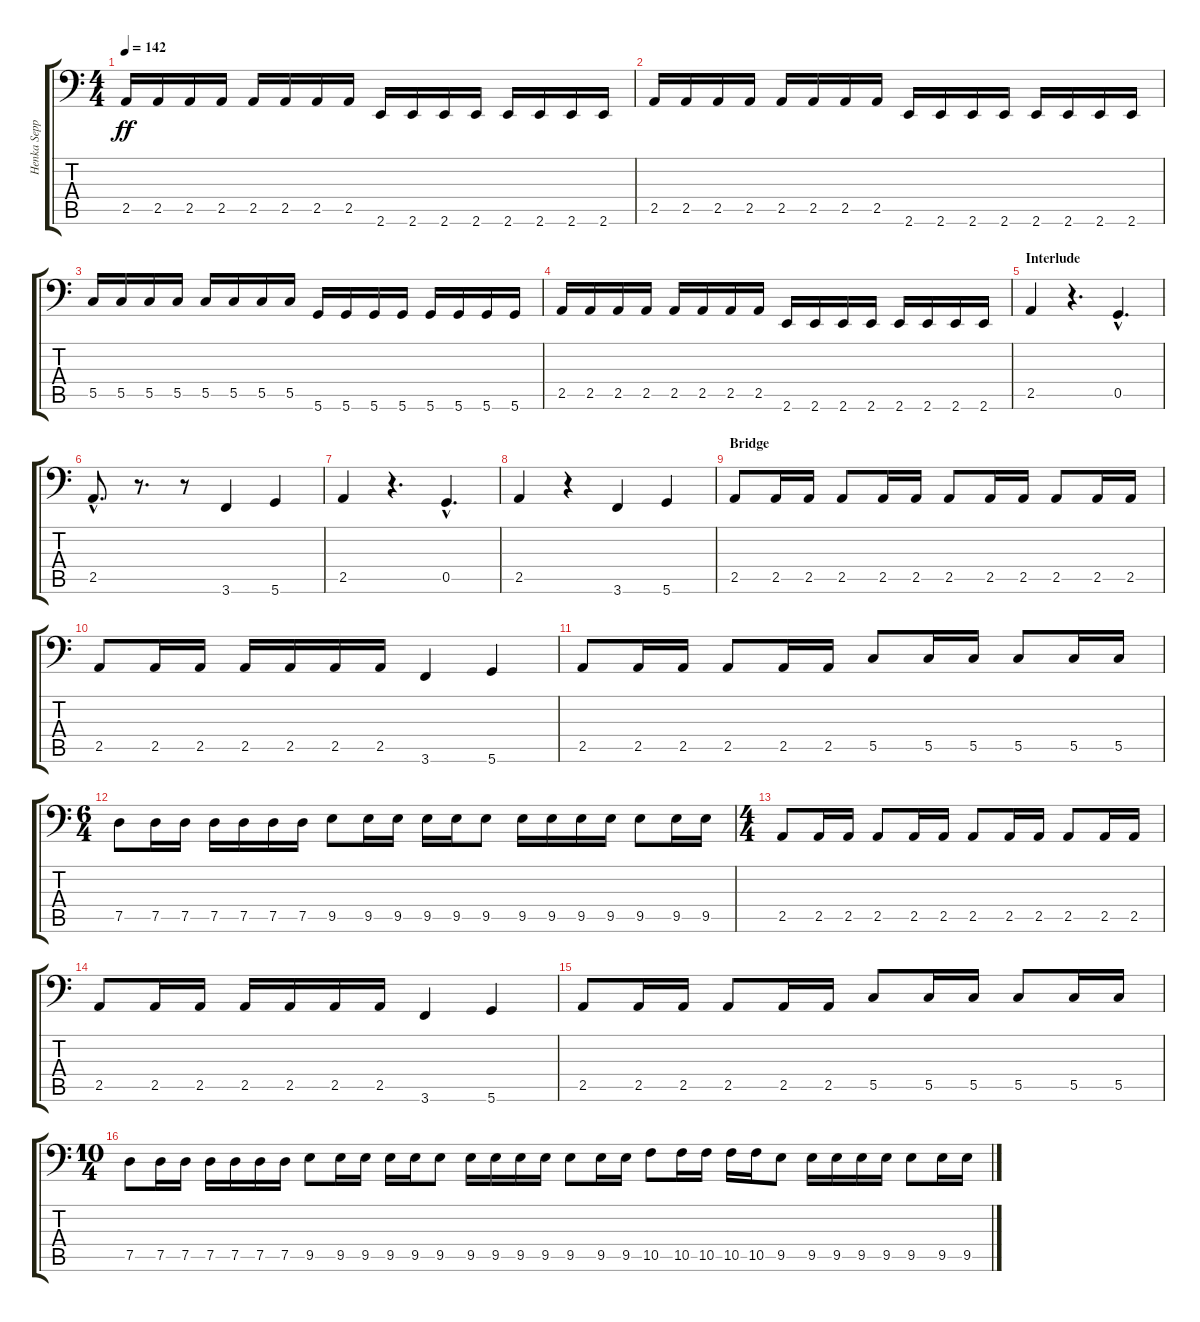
\track ("Henka Seppäla" "Henka Sepp") {instrument electricbasspick}
\staff {score tabs}
\tuning (D3 A2 F2 C2 G1 D1) {hide}
\ts (4 4)
\tempo 142
\clef f4
\ks c
2.5.16{dy ff} 2.5.16 2.5.16 2.5.16 2.5.16 2.5.16 2.5.16 2.5.16 2.6.16 2.6.16 2.6.16 2.6.16 2.6.16 2.6.16 2.6.16 2.6.16 |
2.5.16 2.5.16 2.5.16 2.5.16 2.5.16 2.5.16 2.5.16 2.5.16 2.6.16 2.6.16 2.6.16 2.6.16 2.6.16 2.6.16 2.6.16 2.6.16 |
5.5.16 5.5.16 5.5.16 5.5.16 5.5.16 5.5.16 5.5.16 5.5.16 5.6.16 5.6.16 5.6.16 5.6.16 5.6.16 5.6.16 5.6.16 5.6.16 |
2.5.16 2.5.16 2.5.16 2.5.16 2.5.16 2.5.16 2.5.16 2.5.16 2.6.16 2.6.16 2.6.16 2.6.16 2.6.16 2.6.16 2.6.16 2.6.16 |
\section ("" "Interlude")
2.5.4 r.4{d} 0.5{hac}.4{d} |
2.5{hac}.8{d} r.8{d} r.8 3.6.4 5.6.4 |
2.5.4 r.4{d} 0.5{hac}.4{d} |
2.5.4 r.4 3.6.4 5.6.4 |
\section ("" "Bridge")
2.5.8 2.5.16 2.5.16 2.5.8 2.5.16 2.5.16 2.5.8 2.5.16 2.5.16 2.5.8 2.5.16 2.5.16 |
2.5.8 2.5.16 2.5.16 2.5.16 2.5.16 2.5.16 2.5.16 3.6.4 5.6.4 |
2.5.8 2.5.16 2.5.16 2.5.8 2.5.16 2.5.16 5.5.8 5.5.16 5.5.16 5.5.8 5.5.16 5.5.16 |
\ts (6 4)
7.5.8 7.5.16 7.5.16 7.5.16 7.5.16 7.5.16 7.5.16 9.5.8 9.5.16 9.5.16 9.5.16 9.5.16 9.5.8 9.5.16 9.5.16 9.5.16 9.5.16 9.5.8 9.5.16 9.5.16 |
\ts (4 4)
2.5.8 2.5.16 2.5.16 2.5.8 2.5.16 2.5.16 2.5.8 2.5.16 2.5.16 2.5.8 2.5.16 2.5.16 |
2.5.8 2.5.16 2.5.16 2.5.16 2.5.16 2.5.16 2.5.16 3.6.4 5.6.4 |
2.5.8 2.5.16 2.5.16 2.5.8 2.5.16 2.5.16 5.5.8 5.5.16 5.5.16 5.5.8 5.5.16 5.5.16 |
\ts (10 4)
7.5.8 7.5.16 7.5.16 7.5.16 7.5.16 7.5.16 7.5.16 9.5.8 9.5.16 9.5.16 9.5.16 9.5.16 9.5.8 9.5.16 9.5.16 9.5.16 9.5.16 9.5.8 9.5.16 9.5.16 10.5.8 10.5.16 10.5.16 10.5.16 10.5.16 9.5.8 9.5.16 9.5.16 9.5.16 9.5.16 9.5.8 9.5.16 9.5.16
